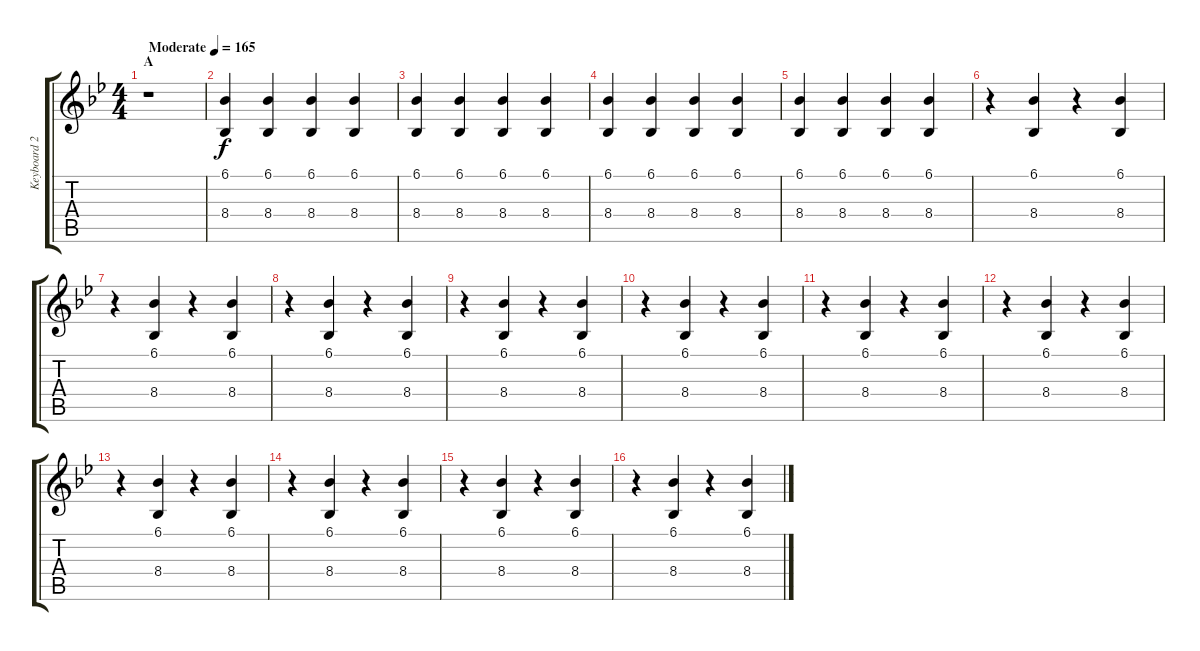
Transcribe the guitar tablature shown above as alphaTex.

\track ("Keyboard 2" "Keyboard 2") {instrument electricgrandpiano}
\staff {score tabs}
\tuning (E4 B3 G3 D3 A2 C2) {hide}
\ts (4 4)
\section ("" "A")
\tempo (165 "Moderate")
\clef g2
\ks bb
r.1{dy f instrument electricgrandpiano} |
(6.1 8.4).4 (6.1 8.4).4 (6.1 8.4).4 (6.1 8.4).4 |
(6.1 8.4).4 (6.1 8.4).4 (6.1 8.4).4 (6.1 8.4).4 |
(6.1 8.4).4 (6.1 8.4).4 (6.1 8.4).4 (6.1 8.4).4 |
(6.1 8.4).4 (6.1 8.4).4 (6.1 8.4).4 (6.1 8.4).4 |
r.4 (6.1 8.4).4 r.4 (6.1 8.4).4 |
r.4 (6.1 8.4).4 r.4 (6.1 8.4).4 |
r.4 (6.1 8.4).4 r.4 (6.1 8.4).4 |
r.4 (6.1 8.4).4 r.4 (6.1 8.4).4 |
r.4 (6.1 8.4).4 r.4 (6.1 8.4).4 |
r.4 (6.1 8.4).4 r.4 (6.1 8.4).4 |
r.4 (6.1 8.4).4 r.4 (6.1 8.4).4 |
r.4 (6.1 8.4).4 r.4 (6.1 8.4).4 |
r.4 (6.1 8.4).4 r.4 (6.1 8.4).4 |
r.4 (6.1 8.4).4 r.4 (6.1 8.4).4 |
r.4 (6.1 8.4).4 r.4 (6.1 8.4).4
